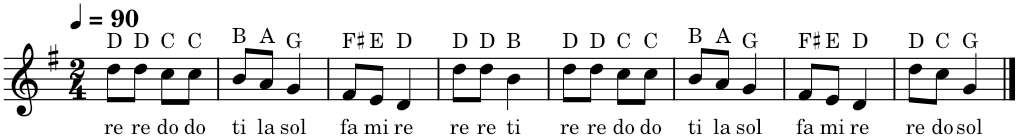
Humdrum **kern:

**kern	**text
*part1	*part1
*staff1	*staff1
*I"Piano	*
*I'Pno.	*
*clefG2	*
*k[f#]	*
*M2/4	*
*MM90	*
=1	=1
!LO:TX:a:t=D	!
!	!LO:LY:b
8dd\L	re
!LO:TX:a:t=D	!
!	!LO:LY:b
8dd\J	re
!LO:TX:a:t=C	!
!	!LO:LY:b
8cc\L	do
!LO:TX:a:t=C	!
!	!LO:LY:b
8cc\J	do
=2	=2
!LO:TX:a:t=B	!
!	!LO:LY:b
8b/L	ti
!LO:TX:a:t=A	!
!	!LO:LY:b
8a/J	la
!LO:TX:a:t=G	!
!	!LO:LY:b
4g/	sol
=3	=3
!LO:TX:a:t=F♯	!
!	!LO:LY:b
8f#/L	fa
!LO:TX:a:t=E	!
!	!LO:LY:b
8e/J	mi
!LO:TX:a:t=D	!
!	!LO:LY:b
4d/	re
=4	=4
!LO:TX:a:t=D	!
!	!LO:LY:b
8dd\L	re
!LO:TX:a:t=D	!
!	!LO:LY:b
8dd\J	re
!LO:TX:a:t=B	!
!	!LO:LY:b
4b\	ti
=5	=5
!LO:TX:a:t=D	!
!	!LO:LY:b
8dd\L	re
!LO:TX:a:t=D	!
!	!LO:LY:b
8dd\J	re
!LO:TX:a:t=C	!
!	!LO:LY:b
8cc\L	do
!LO:TX:a:t=C	!
!	!LO:LY:b
8cc\J	do
=6	=6
!LO:TX:a:t=B	!
!	!LO:LY:b
8b/L	ti
!LO:TX:a:t=A	!
!	!LO:LY:b
8a/J	la
!LO:TX:a:t=G	!
!	!LO:LY:b
4g/	sol
=7	=7
!LO:TX:a:t=F♯	!
!	!LO:LY:b
8f#/L	fa
!LO:TX:a:t=E	!
!	!LO:LY:b
8e/J	mi
!LO:TX:a:t=D	!
!	!LO:LY:b
4d/	re
=8	=8
!LO:TX:a:t=D	!
!	!LO:LY:b
8dd\L	re
!LO:TX:a:t=C	!
!	!LO:LY:b
8cc\J	do
!LO:TX:a:t=G	!
!	!LO:LY:b
4g/	sol
==	==
*-	*-
